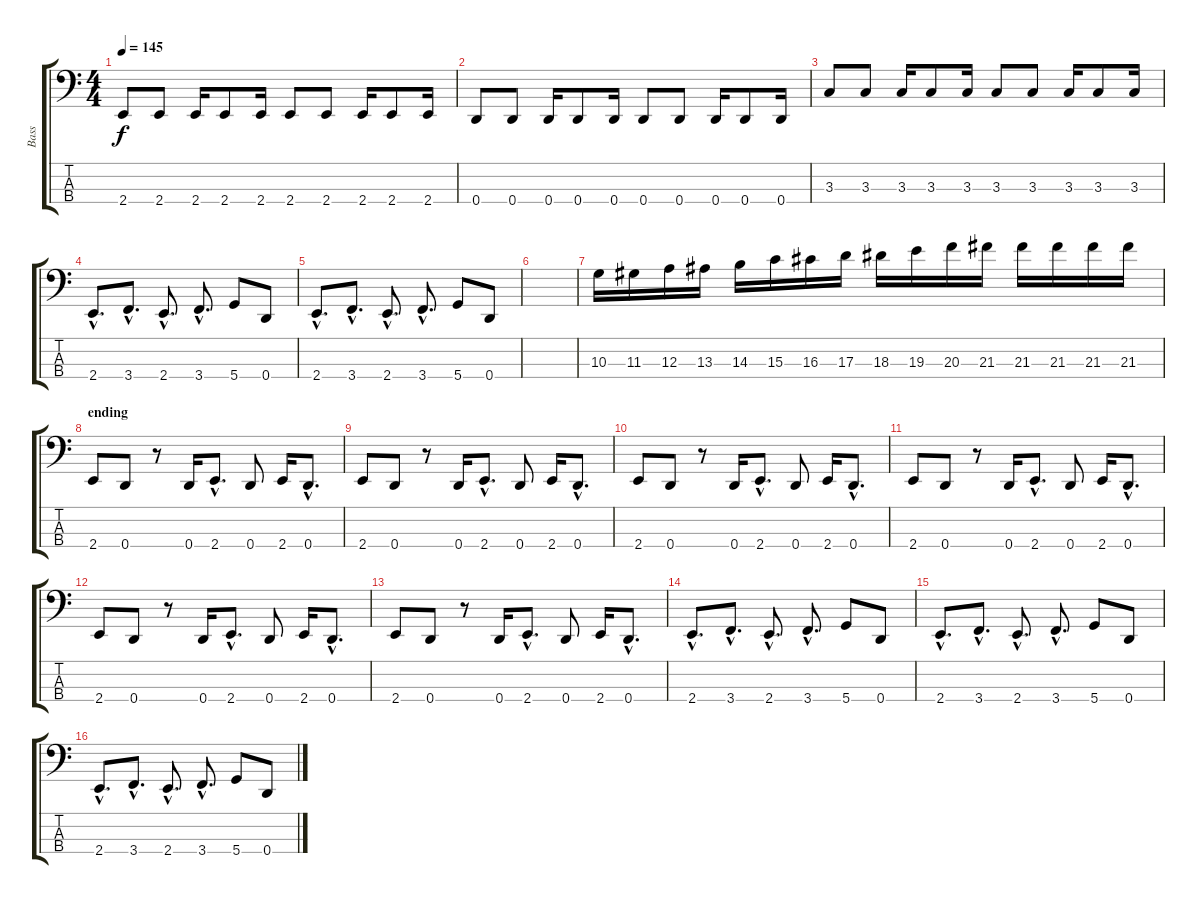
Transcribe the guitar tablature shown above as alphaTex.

\track ("Bass" "Bass") {instrument electricbasspick}
\staff {score tabs}
\tuning (G2 D2 A1 D1) {hide}
\ts (4 4)
\tempo 145
\clef f4
\ks c
2.4.8{dy f} 2.4.8 2.4.16 2.4.8 2.4.16 2.4.8 2.4.8 2.4.16 2.4.8 2.4.16 |
0.4.8 0.4.8 0.4.16 0.4.8 0.4.16 0.4.8 0.4.8 0.4.16 0.4.8 0.4.16 |
3.3.8 3.3.8 3.3.16 3.3.8 3.3.16 3.3.8 3.3.8 3.3.16 3.3.8 3.3.16 |
2.4{hac}.8{d} 3.4{hac}.8{d} 2.4{hac}.8{d} 3.4{hac}.8{d} 5.4.8 0.4.8 |
2.4{hac}.8{d} 3.4{hac}.8{d} 2.4{hac}.8{d} 3.4{hac}.8{d} 5.4.8 0.4.8 |
|
10.3.16 11.3.16 12.3.16 13.3.16 14.3.16 15.3.16 16.3.16 17.3.16 18.3.16 19.3.16 20.3.16 21.3.16 21.3.16 21.3.16 21.3.16 21.3.16 |
\section ("" "ending")
2.4.8 0.4.8 r.8 0.4.16 2.4{hac}.8{d} 0.4.8 2.4.16 0.4{hac}.8{d} |
2.4.8 0.4.8 r.8 0.4.16 2.4{hac}.8{d} 0.4.8 2.4.16 0.4{hac}.8{d} |
2.4.8 0.4.8 r.8 0.4.16 2.4{hac}.8{d} 0.4.8 2.4.16 0.4{hac}.8{d} |
2.4.8 0.4.8 r.8 0.4.16 2.4{hac}.8{d} 0.4.8 2.4.16 0.4{hac}.8{d} |
2.4.8 0.4.8 r.8 0.4.16 2.4{hac}.8{d} 0.4.8 2.4.16 0.4{hac}.8{d} |
2.4.8 0.4.8 r.8 0.4.16 2.4{hac}.8{d} 0.4.8 2.4.16 0.4{hac}.8{d} |
2.4{hac}.8{d} 3.4{hac}.8{d} 2.4{hac}.8{d} 3.4{hac}.8{d} 5.4.8 0.4.8 |
2.4{hac}.8{d} 3.4{hac}.8{d} 2.4{hac}.8{d} 3.4{hac}.8{d} 5.4.8 0.4.8 |
2.4{hac}.8{d} 3.4{hac}.8{d} 2.4{hac}.8{d} 3.4{hac}.8{d} 5.4.8 0.4.8
